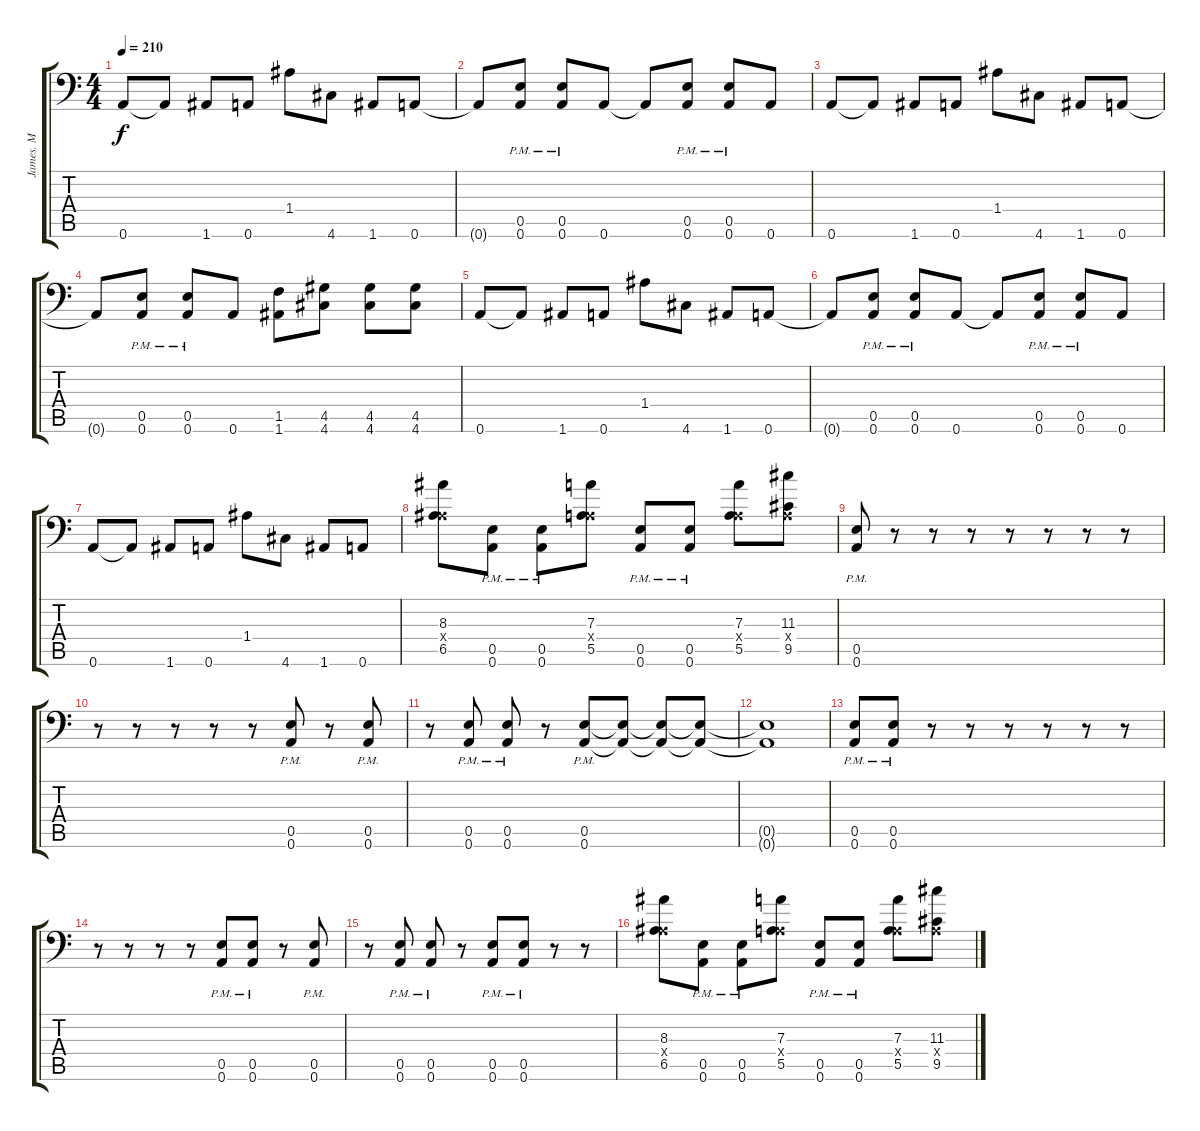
\track ("James. M" "James. M") {instrument distortionguitar}
\staff {score tabs}
\tuning (B3 Gb3 D3 A2 E2 A1) {hide}
\ts (4 4)
\tempo 210
\clef f4
\ks c
0.6.8{dy f} 0.6{t}.8 1.6.8 0.6.8 1.4.8 4.6.8 1.6.8 0.6.8 |
0.6{t}.8 (0.5{pm} 0.6{pm}).8 (0.5{pm} 0.6{pm}).8 0.6.8 0.6{t}.8 (0.5{pm} 0.6{pm}).8 (0.5{pm} 0.6{pm}).8 0.6.8 |
0.6.8 0.6{t}.8 1.6.8 0.6.8 1.4.8 4.6.8 1.6.8 0.6.8 |
0.6{t}.8 (0.5{pm} 0.6{pm}).8 (0.5{pm} 0.6{pm}).8 0.6.8 (1.5 1.6).8 (4.5 4.6).8 (4.5 4.6).8 (4.5 4.6).8 |
0.6.8 0.6{t}.8 1.6.8 0.6.8 1.4.8 4.6.8 1.6.8 0.6.8 |
0.6{t}.8 (0.5{pm} 0.6{pm}).8 (0.5{pm} 0.6{pm}).8 0.6.8 0.6{t}.8 (0.5{pm} 0.6{pm}).8 (0.5{pm} 0.6{pm}).8 0.6.8 |
0.6.8 0.6{t}.8 1.6.8 0.6.8 1.4.8 4.6.8 1.6.8 0.6.8 |
(8.3 0.4{x} 6.5).8 (0.5{pm} 0.6{pm}).8 (0.5{pm} 0.6{pm}).8 (7.3 0.4{x} 5.5).8 (0.5{pm} 0.6{pm}).8 (0.5{pm} 0.6{pm}).8 (7.3 0.4{x} 5.5).8 (11.3 0.4{x} 9.5).8 |
(0.5{pm} 0.6{pm}).8 r.8 r.8 r.8 r.8 r.8 r.8 r.8 |
r.8 r.8 r.8 r.8 r.8 (0.5{pm} 0.6{pm}).8 r.8 (0.5{pm} 0.6{pm}).8 |
r.8 (0.5{pm} 0.6{pm}).8 (0.5{pm} 0.6{pm}).8 r.8 (0.5{pm} 0.6{pm}).8 (0.5{t} 0.6{t}).8 (0.5{t} 0.6{t}).8 (0.5{t} 0.6{t}).8 |
(0.5{t} 0.6{t}).1 |
(0.5{pm} 0.6{pm}).8 (0.5{pm} 0.6{pm}).8 r.8 r.8 r.8 r.8 r.8 r.8 |
r.8 r.8 r.8 r.8 (0.5{pm} 0.6{pm}).8 (0.5{pm} 0.6{pm}).8 r.8 (0.5{pm} 0.6{pm}).8 |
r.8 (0.5{pm} 0.6{pm}).8 (0.5{pm} 0.6{pm}).8 r.8 (0.5{pm} 0.6{pm}).8 (0.5{pm} 0.6{pm}).8 r.8 r.8 |
(8.3 0.4{x} 6.5).8 (0.5{pm} 0.6{pm}).8 (0.5{pm} 0.6{pm}).8 (7.3 0.4{x} 5.5).8 (0.5{pm} 0.6{pm}).8 (0.5{pm} 0.6{pm}).8 (7.3 0.4{x} 5.5).8 (11.3 0.4{x} 9.5).8
